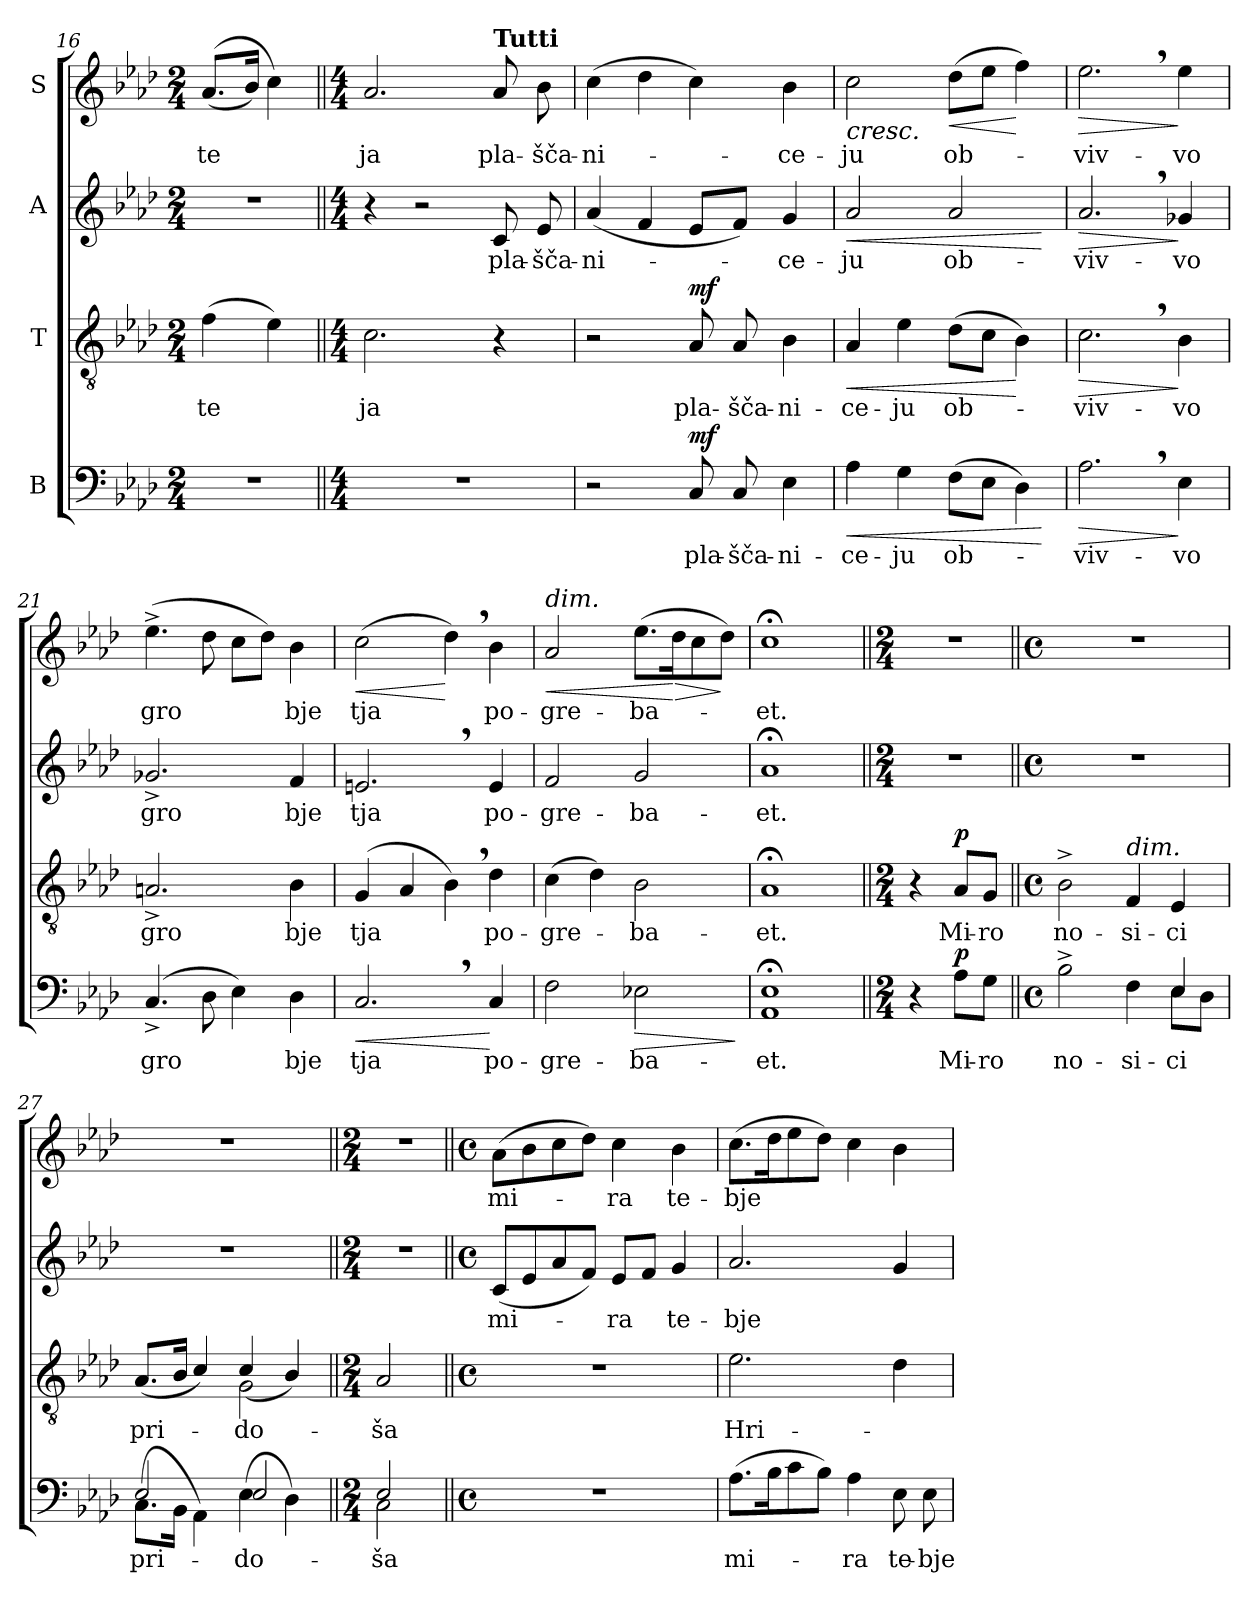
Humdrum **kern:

**kern	**text	**dynam	**kern	**text	**dynam	**kern	**text	**dynam	**kern	**text	**dynam
*part4	*part4	*part4	*part3	*part3	*part3	*part2	*part2	*part2	*part1	*part1	*part1
*staff4	*staff4	*staff4	*staff3	*staff3	*staff3	*staff2	*staff2	*staff2	*staff1	*staff1	*staff1
*I"B	*	*	*I"T	*	*	*I"A	*	*	*I"S	*	*
!!LO:LB:g=z
*clefF4	*	*	*clefGv2	*	*	*clefG2	*	*	*clefG2	*	*
*k[b-e-a-d-]	*	*	*k[b-e-a-d-]	*	*	*k[b-e-a-d-]	*	*	*k[b-e-a-d-]	*	*
*A-:	*	*	*A-:	*	*	*A-:	*	*	*A-:	*	*
*M2/4	*	*	*M2/4	*	*	*M2/4	*	*	*M2/4	*	*
=16	=16	=16	=16	=16	=16	=16	=16	=16	=16	=16	=16
2r	.	.	(4f\	te	.	2r	.	.	((8.a-/L	te	.
.	.	.	.	.	.	.	.	.	16b-/Jk)	.	.
.	.	.	4e-\)	.	.	.	.	.	4cc\)	.	.
=17||	=17||	=17||	=17||	=17||	=17||	=17||	=17||	=17||	=17||	=17||	=17||
*M4/4	*	*	*M4/4	*	*	*M4/4	*	*	*M4/4	*	*
1r	.	.	2.c\	ja	.	4r	.	.	2.a-/	ja	.
.	.	.	.	.	.	2r	.	.	.	.	.
!	!	!	!	!	!	!	!	!	!LO:TX:a:B:t=Tutti	!	!
.	.	.	4r	.	.	8c/	pla-	.	8a-/	pla-	.
.	.	.	.	.	.	8e-/	-šča-	.	8b-\	-šča-	.
=18	=18	=18	=18	=18	=18	=18	=18	=18	=18	=18	=18
2r	.	.	2r	.	.	(4a-/	-ni-	.	(4cc\	-ni-	.
.	.	.	.	.	.	4f/	.	.	4dd-\	.	.
!	!	!LO:DY:a	!	!	!LO:DY:a	!	!	!	!	!	!
8C/	pla-	mf	8A-/	pla-	mf	8e-/L	.	.	4cc\)	.	.
8C/	-šča-	.	8A-/	-šča-	.	8f/J)	.	.	.	.	.
4E-\	-ni-	.	4B-\	-ni-	.	4g/	-ce-	.	4b-\	-ce-	.
=19	=19	=19	=19	=19	=19	=19	=19	=19	=19	=19	=19
!	!	!LO:HP:b	!	!	!LO:HP:b	!	!	!LO:HP:b	!	!	!LO:HP:b
4A-\	-ce-	<	4A-/	-ce-	<	2a-/	-ju	<	2cc\	-ju	<
4G\	-ju	.	4e-\	-ju	.	.	.	.	.	.	.
!	!	!	!	!	!	!	!	!	!	!	!LO:HP:b
(8F\L	ob-	.	(8d-\L	ob-	.	2a-/	ob-	.	(8dd-\L	ob-	<
8E-\J	.	.	8c\J	.	.	.	.	.	8ee-\J	.	.
4D-\)	.	.	4B-\)	.	[	.	.	.	4ff\)	.	[ [
.	.	[	.	.	.	.	.	[	.	.	.
=20	=20	=20	=20	=20	=20	=20	=20	=20	=20	=20	=20
!	!	!LO:HP:b	!	!	!LO:HP:b	!	!	!LO:HP:b	!	!	!LO:HP:b
!	!	!	!	!	!	!	!	!	!	!	!LO:HP:n=1:b
2.A-,>\	-viv-	>	2.c,>\	-viv-	>	2.a-,>/	-viv-	>	2.ee-,>\	-viv-	> >
4E-\	-vo	]	4B-\	-vo	]	4g-X/	-vo	]	4ee-\	-vo	]
.	.	.	.	.	.	.	.	.	.	.	]
!!LO:LB:g=z
=21	=21	=21	=21	=21	=21	=21	=21	=21	=21	=21	=21
(4.C^</	gro	.	2.An^</	gro	.	2.g-X^</	gro	.	(4.ee-^>\	gro	.
8D-\	.	.	.	.	.	.	.	.	8dd-\	.	.
4E-\)	.	.	.	.	.	.	.	.	8cc\L	.	.
.	.	.	.	.	.	.	.	.	8dd-\J)	.	.
4D-\	bje	.	4B-\	bje	.	4f/	bje	.	4b-\	bje	.
=22	=22	=22	=22	=22	=22	=22	=22	=22	=22	=22	=22
!	!	!LO:HP:b	!	!	!	!	!	!	!	!	!LO:HP:b
2.C,>/	tja	<	(<4G/	tja	.	2.en,>/	tja	.	(2cc\	tja	<
.	.	.	4A-/	.	.	.	.	.	.	.	.
.	.	.	4B-,>\)	.	.	.	.	.	4dd-,>\)	.	[
4C/	po-	[	4d-\	po-	.	4e/	po-	.	4b-\	po-	.
=23	=23	=23	=23	=23	=23	=23	=23	=23	=23	=23	=23
!	!	!	!	!	!	!	!	!	!LO:TX:a:i:t=dim.	!	!
!	!	!	!	!	!	!	!	!	!	!	!LO:HP:b
2F\	-gre-	.	(4c\	-gre-	.	2f/	-gre-	.	2a-/	-gre-	<
.	.	.	4d-\)	.	.	.	.	.	.	.	.
!	!	!LO:HP:b	!	!	!	!	!	!	!	!	!
2E-X\	-ba-	>	2B-\	-ba-	.	2g/	-ba-	.	(8.ee-\L	-ba-	.
!	!	!	!	!	!	!	!	!	!	!	!LO:HP:n=1:b
.	.	.	.	.	.	.	.	.	16dd-\k	.	[ >
.	.	.	.	.	.	.	.	.	8cc\	.	.
.	.	.	.	.	.	.	.	.	8dd-\J)	.	]
.	.	]	.	.	.	.	.	.	.	.	.
=24	=24	=24	=24	=24	=24	=24	=24	=24	=24	=24	=24
1AA-;< 1E-;<	-et.	.	1A-;<	-et.	.	1a-;<	-et.	.	1cc;<	-et.	.
=25||	=25||	=25||	=25||	=25||	=25||	=25||	=25||	=25||	=25||	=25||	=25||
*M2/4	*	*	*M2/4	*	*	*M2/4	*	*	*M2/4	*	*
4r	.	.	4r	.	.	2r	.	.	2r	.	.
!	!	!LO:DY:a	!	!	!LO:DY:a	!	!	!	!	!	!
8A-\L	Mi-	p	8A-/L	Mi-	p	.	.	.	.	.	.
8G\J	-ro	.	8G/J	-ro	.	.	.	.	.	.	.
!!LO:PB:g=z
=26||	=26||	=26||	=26||	=26||	=26||	=26||	=26||	=26||	=26||	=26||	=26||
*M4/4	*	*	*M4/4	*	*	*M4/4	*	*	*M4/4	*	*
*met(c)	*	*	*met(c)	*	*	*met(c)	*	*	*met(c)	*	*
*^	*	*	*	*	*	*	*	*	*	*	*
2B-^>\	2.ryy	no-	.	2B-^>\	no-	.	1r	.	.	1r	.	.
!	!	!	!	!LO:TX:a:i:t=dim.	!	!	!	!	!	!	!	!
4F	.	-si-	.	4F/	-si-	.	.	.	.	.	.	.
8E-\L	4E-/	-ci	.	4E-/	-ci	.	.	.	.	.	.	.
8D-\J	.	.	.	.	.	.	.	.	.	.	.	.
=27	=27	=27	=27	=27	=27	=27	=27	=27	=27	=27	=27	=27
*	*	*	*	*^	*	*	*	*	*	*	*	*
(8.C\L	2E-/	pri-	.	(8.A-/L	2ryy	pri-	.	1r	.	.	1r	.	.
16BB-\Jk	.	.	.	16B-/Jk	.	.	.	.	.	.	.	.	.
4AA-\)	.	.	.	4c/)	.	.	.	.	.	.	.	.	.
(4E-\	2E-/	-do-	.	2G\	(4c/	-do-	.	.	.	.	.	.	.
4D-\)	.	.	.	.	4B-/)	.	.	.	.	.	.	.	.
*	*	*	*	*v	*v	*	*	*	*	*	*	*	*
=28||	=28||	=28||	=28||	=28||	=28||	=28||	=28||	=28||	=28||	=28||	=28||	=28||
*M2/4	*	*	*	*M2/4	*	*	*M2/4	*	*	*M2/4	*	*
2C\	2E-/	-ša	.	2A-/	-ša	.	2r	.	.	2r	.	.
*v	*v	*	*	*	*	*	*	*	*	*	*	*
=29||	=29||	=29||	=29||	=29||	=29||	=29||	=29||	=29||	=29||	=29||	=29||
*M4/4	*	*	*M4/4	*	*	*M4/4	*	*	*M4/4	*	*
*met(c)	*	*	*met(c)	*	*	*met(c)	*	*	*met(c)	*	*
1r	.	.	1r	.	.	(8c/L	mi-	.	(8a-\L	mi-	.
.	.	.	.	.	.	8e-/	.	.	8b-\	.	.
.	.	.	.	.	.	8a-/	.	.	8cc\	.	.
.	.	.	.	.	.	8f/J)	.	.	8dd-\J)	.	.
.	.	.	.	.	.	8e-/L	-ra	.	4cc\	-ra	.
.	.	.	.	.	.	8f/J	.	.	.	.	.
.	.	.	.	.	.	4g/	te-	.	4b-\	te-	.
=30	=30	=30	=30	=30	=30	=30	=30	=30	=30	=30	=30
(8.A-\L	mi-	.	2.e-\	Hri-	.	2.a-/	-bje	.	(8.cc\L	-bje	.
16B-\k	.	.	.	.	.	.	.	.	16dd-\k	.	.
8c\	.	.	.	.	.	.	.	.	8ee-\	.	.
8B-\J)	.	.	.	.	.	.	.	.	8dd-\J)	.	.
4A-\	-ra	.	.	.	.	.	.	.	4cc\	.	.
8E-\	te-	.	4d-\	.	.	4g/	.	.	4b-\	.	.
8E-\	-bje	.	.	.	.	.	.	.	.	.	.
=	=	=	=	=	=	=	=	=	=	=	=
*-	*-	*-	*-	*-	*-	*-	*-	*-	*-	*-	*-
